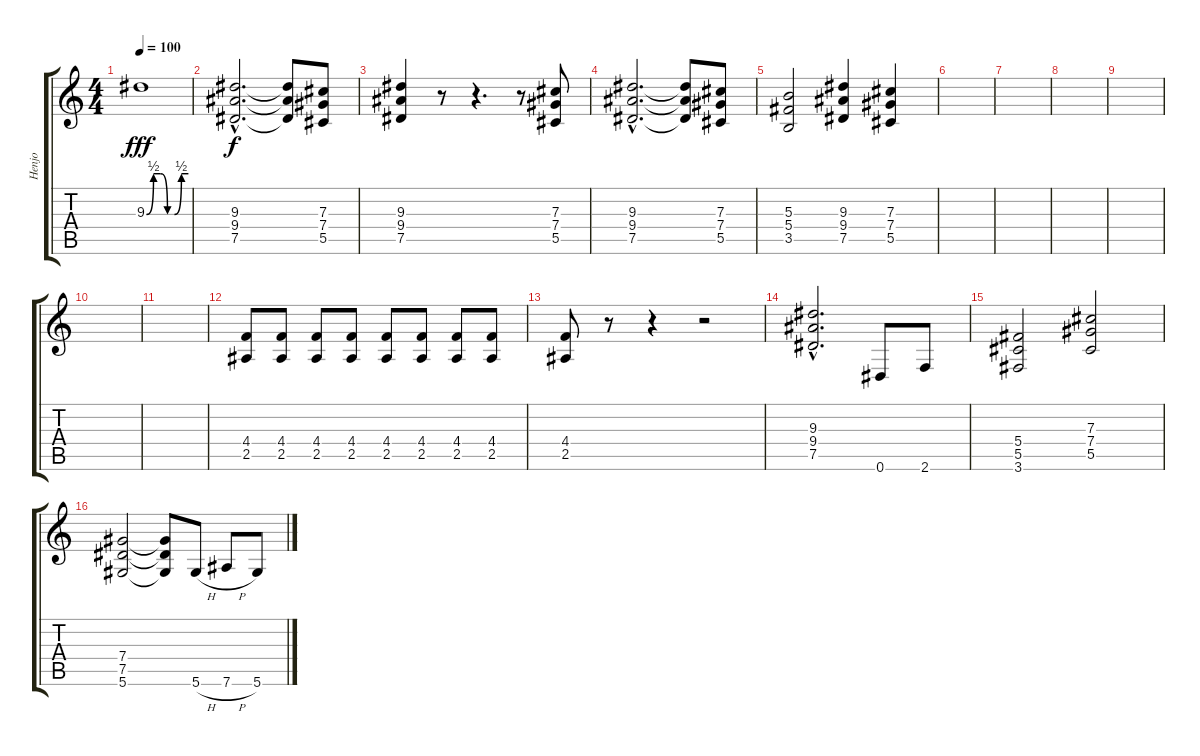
\track ("Henjo" "Henjo") {instrument distortionguitar}
\staff {score tabs}
\tuning (Eb4 Bb3 Gb3 Db3 Ab2 Eb2) {hide}
\ts (4 4)
\tempo 100
\clef g2
\ks c
9.3{be (custom 0 0 10 2 20 2 30 0 40 0 50 2 60 2)}.1{dy fff} |
(9.3{hac} 9.4 7.5{hac}).2{d dy f} (9.3{t} 9.4{t} 7.5{t}).8 (7.3 7.4 5.5).8 |
(9.3 9.4 7.5).4 r.8 r.4{d} r.8 (7.3 7.4 5.5).8 |
(9.3{hac} 9.4{hac} 7.5{hac}).2{d} (9.3{t} 9.4{t} 7.5{t}).8 (7.3 7.4 5.5).8 |
(5.3 5.4 3.5).2 (9.3 9.4 7.5).4 (7.3 7.4 5.5).4 |
|
|
|
|
|
|
(4.4 2.5).8 (4.4 2.5).8 (4.4 2.5).8 (4.4 2.5).8 (4.4 2.5).8 (4.4 2.5).8 (4.4 2.5).8 (4.4 2.5).8 |
(4.4 2.5).8 r.8 r.4 r.2 |
(9.3{hac} 9.4{hac} 7.5{hac}).2{d} 0.6.8 2.6.8 |
(5.4 5.5 3.6).2 (7.3 7.4 5.5).2 |
(7.4 7.5 5.6).2 (7.4{t} 7.5{t} 5.6{t}).8 5.6{h}.8 7.6{h}.8 5.6.8
